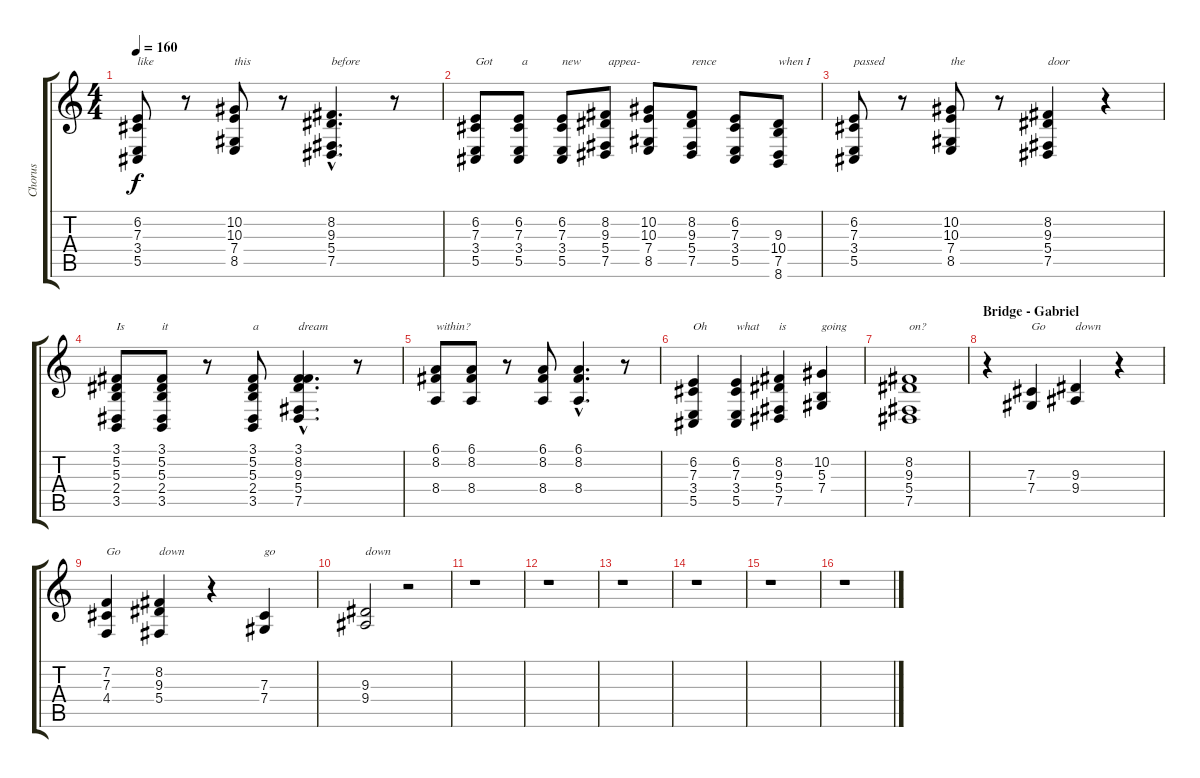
\track ("Chorus" "Chorus") {instrument choiraahs}
\staff {score tabs}
\tuning (Eb4 Bb3 Gb3 Db3 Ab2 Eb2) {hide}
\ts (4 4)
\tempo 160
\clef g2
\ks c
(6.2 7.3 3.4 5.5).8{txt "like" dy f} r.8 (10.2 10.3 7.4 8.5).8{txt "this"} r.8 (8.2{hac} 9.3{hac} 5.4{hac} 7.5{hac}).4{d txt "before"} r.8 |
(6.2 7.3 3.4 5.5).8{txt "Got"} (6.2 7.3 3.4 5.5).8{txt " a"} (6.2 7.3 3.4 5.5).8{txt "new"} (8.2 9.3 5.4 7.5).8{txt " appea-"} (10.2 10.3 7.4 8.5).8 (8.2 9.3 5.4 7.5).8{txt "rence"} (6.2 7.3 3.4 5.5).8 (9.3 10.4 7.5 8.6).8{txt "when I"} |
(6.2 7.3 3.4 5.5).8{txt "passed"} r.8 (10.2 10.3 7.4 8.5).8{txt "the"} r.8 (8.2 9.3 5.4 7.5).4{txt "door"} r.4 |
(3.1 5.2 5.3 2.4 3.5).8{txt "Is"} (3.1 5.2 5.3 2.4 3.5).8{txt "it"} r.8 (3.1 5.2 5.3 2.4 3.5).8{txt "a"} (3.1{hac} 8.2{hac} 9.3{hac} 5.4{hac} 7.5{hac}).4{d txt "dream"} r.8 |
(6.1 8.2 8.4).8{txt "within?"} (6.1 8.2 8.4).8 r.8 (6.1 8.2 8.4).8 (6.1{hac} 8.2{hac} 8.4{hac}).4{d} r.8 |
(6.2 7.3 3.4 5.5).4{txt "Oh"} (6.2 7.3 3.4 5.5).4{txt "what"} (8.2 9.3 5.4 7.5).4{txt "is"} (10.2 5.3 7.4).4{txt "going"} |
(8.2 9.3 5.4 7.5).1{txt "on?"} |
\section ("" "Bridge - Gabriel")
r.4 (7.3 7.4).4{txt "Go"} (9.3 9.4).4{txt "down"} r.4 |
(7.2 7.3 4.4).4{txt "Go"} (8.2 9.3 5.4).4{txt "down"} r.4 (7.3 7.4).4{txt "go"} |
(9.3 9.4).2{txt "down"} r.2 |
r.1 |
r.1 |
r.1 |
r.1 |
r.1 |
r.1
